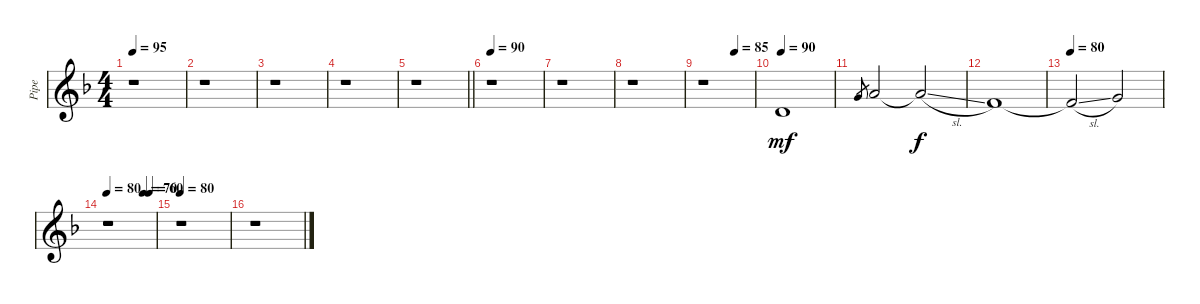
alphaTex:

\track ("Pipe" "Pipe") {instrument piccolo}
\staff {score}
\tuning (E5 B4 G4 D4 A3 E3) {hide}
\ts (4 4)
\tempo 95
\clef g2
\ks f
r.1{dy f} |
r.1 |
r.1 |
r.1 |
\barLineRight lightlight
r.1 |
\tempo 90
r.1 |
r.1 |
r.1 |
\tempo (85 0.625)
r.1 |
\tempo 90
5.5.1{dy mf volume 15} |
5.4.8{gr} 7.4.2 7.4{sl t}.2{dy f} |
3.4.1 |
\tempo 80
3.4{sl t}.2 5.4.2 |
\tempo 80
\tempo (60 0.875)
\tempo (70 0.75)
r.1 |
\tempo 80
r.1 |
r.1
